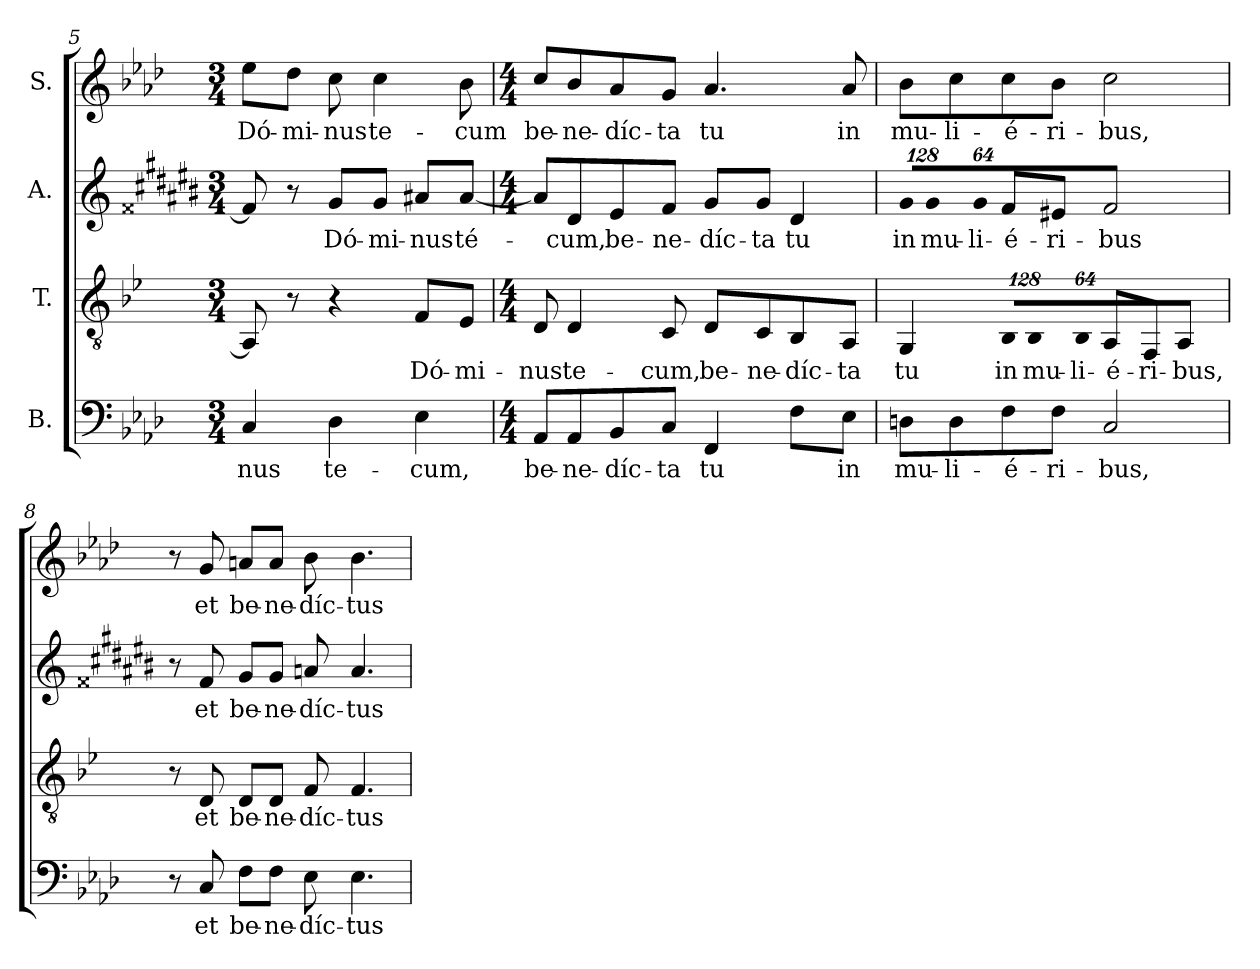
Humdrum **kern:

**kern	**text	**kern	**text	**kern	**text	**kern	**text
*part4	*part4	*part3	*part3	*part2	*part2	*part1	*part1
*staff4	*staff4	*staff3	*staff3	*staff2	*staff2	*staff1	*staff1
*I"B.	*	*I"T.	*	*I"A.	*	*I"S.	*
*clefF4	*	*clefGv2	*	*clefG2	*	*clefG2	*
*	*	*ITrd1c2	*	*ITrd2c3	*	*	*
*k[b-e-a-d-]	*	*k[b-e-a-d-]	*	*k[f##c#g#d#a#e#b#]	*	*k[b-e-a-d-]	*
*A-:	*	*A-:	*	*G#:	*	*A-:	*
*M3/4	*	*M3/4	*	*M3/4	*	*M3/4	*
=5	=5	=5	=5	=5	=5	=5	=5
!	!LO:LY:b:color=#000000	!	!	!	!	!	!
!	!	!	!	!	!	!	!LO:LY:b:color=#000000
4Ci/	-nus	8GGi/]	.	8d#i/]	.	8ee-i\L	Dó-
!	!	!	!	!	!	!	!LO:LY:b:color=#000000
.	.	8r	.	8r	.	8dd-i\J	-mi-
!	!LO:LY:b:color=#000000	!	!	!	!	!	!
!	!	!	!	!	!LO:LY:b:color=#000000	!	!
!	!	!	!	!	!	!	!LO:LY:b:color=#000000
4D-i\	te-	4r	.	8e#i/L	Dó-	8cci\	-nus
!	!	!	!	!	!LO:LY:b:color=#000000	!	!
!	!	!	!	!	!	!	!LO:LY:b:color=#000000
.	.	.	.	8e#i/J	-mi-	4cci\	te-
!	!LO:LY:b:color=#000000	!	!	!	!	!	!
!	!	!	!LO:LY:b:color=#000000	!	!	!	!
!	!	!	!	!	!LO:LY:b:color=#000000	!	!
4E-i\	-cum,	8E-i/L	Dó-	8f##i/L	-nus	.	.
!	!	!	!LO:LY:b:color=#000000	!	!	!	!
!	!	!	!	!	!LO:LY:b:color=#000000	!	!
!	!	!	!	!	!	!	!LO:LY:b:color=#000000
.	.	8D-i/J	-mi-	[8f##i/J	té-	8b-i\	-cum
!!LO:LB:g=z
=6	=6	=6	=6	=6	=6	=6	=6
*M4/4	*	*M4/4	*	*M4/4	*	*M4/4	*
!	!LO:LY:b:color=#000000	!	!	!	!	!	!
!	!	!	!LO:LY:b:color=#000000	!	!	!	!
!	!	!	!	!	!	!	!LO:LY:b:color=#000000
8AA-i/L	be-	8Ci/	-nus	8f##i/L]	.	8cci/L	be-
!	!LO:LY:b:color=#000000	!	!	!	!	!	!
!	!	!	!LO:LY:b:color=#000000	!	!	!	!
!	!	!	!	!	!LO:LY:b:color=#000000	!	!
!	!	!	!	!	!	!	!LO:LY:b:color=#000000
8AA-i/	-ne-	4Ci/	te-	8B#i/	-cum,	8b-i/	-ne-
!	!LO:LY:b:color=#000000	!	!	!	!	!	!
!	!	!	!	!	!LO:LY:b:color=#000000	!	!
!	!	!	!	!	!	!	!LO:LY:b:color=#000000
8BB-i/	-díc-	.	.	8c#i/	be-	8a-i/	-díc-
!	!LO:LY:b:color=#000000	!	!	!	!	!	!
!	!	!	!LO:LY:b:color=#000000	!	!	!	!
!	!	!	!	!	!LO:LY:b:color=#000000	!	!
!	!	!	!	!	!	!	!LO:LY:b:color=#000000
8Ci/J	-ta	8BB-i/	-cum,	8d#i/J	-ne-	8gi/J	-ta
!	!LO:LY:b:color=#000000	!	!	!	!	!	!
!	!	!	!LO:LY:b:color=#000000	!	!	!	!
!	!	!	!	!	!LO:LY:b:color=#000000	!	!
!	!	!	!	!	!	!	!LO:LY:b:color=#000000
4FFi/	tu	8Ci/L	be-	8e#i/L	-díc-	4.a-i/	tu
!	!	!	!LO:LY:b:color=#000000	!	!	!	!
!	!	!	!	!	!LO:LY:b:color=#000000	!	!
.	.	8BB-i/	-ne-	8e#i/J	-ta	.	.
!	!	!	!LO:LY:b:color=#000000	!	!	!	!
!	!	!	!	!	!LO:LY:b:color=#000000	!	!
8Fi\L	.	8AA-i/	-díc-	4B#i/	tu	.	.
!	!LO:LY:b:color=#000000	!	!	!	!	!	!
!	!	!	!LO:LY:b:color=#000000	!	!	!	!
!	!	!	!	!	!	!	!LO:LY:b:color=#000000
8E-i\J	in	8GGi/J	-ta	.	.	8a-i/	in
=7	=7	=7	=7	=7	=7	=7	=7
!	!LO:LY:b:color=#000000	!	!	!	!	!	!
!	!	!	!LO:LY:b:color=#000000	!	!	!	!
*	*	*	*	*Xbrackettup	*	*	*
!	!	!	!	!LO:N:vis=8	!	!	!
!	!	!	!	!	!LO:LY:b:color=#000000	!	!
!	!	!	!	!	!	!	!LO:LY:b:color=#000000
8Dni\L	mu-	4FFi/	tu	1024%85e#i/L	in	8b-i\L	mu-
!	!	!	!	!LO:N:vis=8	!	!	!
!	!	!	!	!	!LO:LY:b:color=#000000	!	!
.	.	.	.	1024%85e#i/	mu-	.	.
!	!LO:LY:b:color=#000000	!	!	!	!	!	!
!	!	!	!	!	!	!	!LO:LY:b:color=#000000
8Di\	-li-	.	.	.	.	8cci\	-li-
!	!	!	!	!LO:N:vis=8	!	!	!
!	!	!	!	!	!LO:LY:b:color=#000000	!	!
.	.	.	.	512%43e#i/J	-li-	.	.
!	!LO:LY:b:color=#000000	!	!	!	!	!	!
*	*	*Xbrackettup	*	*	*	*	*
!	!	!LO:N:vis=8	!	!	!	!	!
!	!	!	!LO:LY:b:color=#000000	!	!	!	!
!	!	!	!	!	!LO:LY:b:color=#000000	!	!
!	!	!	!	!	!	!	!LO:LY:b:color=#000000
8Fi\	-é-	1024%85AA-i/L	in	8d#i/L	-é-	8cci\	-é-
!	!	!LO:N:vis=8	!	!	!	!	!
!	!	!	!LO:LY:b:color=#000000	!	!	!	!
.	.	1024%85AA-i/	mu-	.	.	.	.
!	!LO:LY:b:color=#000000	!	!	!	!	!	!
!	!	!	!	!	!LO:LY:b:color=#000000	!	!
!	!	!	!	!	!	!	!LO:LY:b:color=#000000
8Fi\J	-ri-	.	.	8c##Xi/J	-ri-	8b-i\J	-ri-
!	!	!LO:N:vis=8	!	!	!	!	!
!	!	!	!LO:LY:b:color=#000000	!	!	!	!
.	.	512%43AA-i/J	-li-	.	.	.	.
!	!LO:LY:b:color=#000000	!	!	!	!	!	!
!	!	!	!LO:LY:b:color=#000000	!	!	!	!
!	!	!	!	!	!LO:LY:b:color=#000000	!	!
!	!	!	!	!	!	!	!LO:LY:b:color=#000000
2Ci/	-bus,	8GGi/L	-é-	2d#i/	-bus	2cci\	-bus,
!	!	!	!LO:LY:b:color=#000000	!	!	!	!
.	.	8EE-i/J	-ri-	.	.	.	.
!	!	!	!LO:LY:b:color=#000000	!	!	!	!
.	.	4GGi/	-bus,	.	.	.	.
!!LO:LB:g=z
=8	=8	=8	=8	=8	=8	=8	=8
8r	.	8r	.	8r	.	8r	.
!	!LO:LY:b:color=#000000	!	!	!	!	!	!
!	!	!	!LO:LY:b:color=#000000	!	!	!	!
!	!	!	!	!	!LO:LY:b:color=#000000	!	!
!	!	!	!	!	!	!	!LO:LY:b:color=#000000
8Ci/	et	8Ci/	et	8d#i/	et	8gi/	et
!	!LO:LY:b:color=#000000	!	!	!	!	!	!
!	!	!	!LO:LY:b:color=#000000	!	!	!	!
!	!	!	!	!	!LO:LY:b:color=#000000	!	!
!	!	!	!	!	!	!	!LO:LY:b:color=#000000
8Fi\L	be-	8Ci/L	be-	8e#i/L	be-	8ani/L	be-
!	!LO:LY:b:color=#000000	!	!	!	!	!	!
!	!	!	!LO:LY:b:color=#000000	!	!	!	!
!	!	!	!	!	!LO:LY:b:color=#000000	!	!
!	!	!	!	!	!	!	!LO:LY:b:color=#000000
8Fi\J	-ne-	8Ci/J	-ne-	8e#i/J	-ne-	8ai/J	-ne-
!	!LO:LY:b:color=#000000	!	!	!	!	!	!
!	!	!	!LO:LY:b:color=#000000	!	!	!	!
!	!	!	!	!	!LO:LY:b:color=#000000	!	!
!	!	!	!	!	!	!	!LO:LY:b:color=#000000
8E-i\	-díc-	8E-i/	-díc-	8f#Xi/	-díc-	8b-i\	-díc-
!	!LO:LY:b:color=#000000	!	!	!	!	!	!
!	!	!	!LO:LY:b:color=#000000	!	!	!	!
!	!	!	!	!	!LO:LY:b:color=#000000	!	!
!	!	!	!	!	!	!	!LO:LY:b:color=#000000
4.E-i\	-tus	4.E-i/	-tus	4.f#i/	-tus	4.b-i\	-tus
=	=	=	=	=	=	=	=
*-	*-	*-	*-	*-	*-	*-	*-
